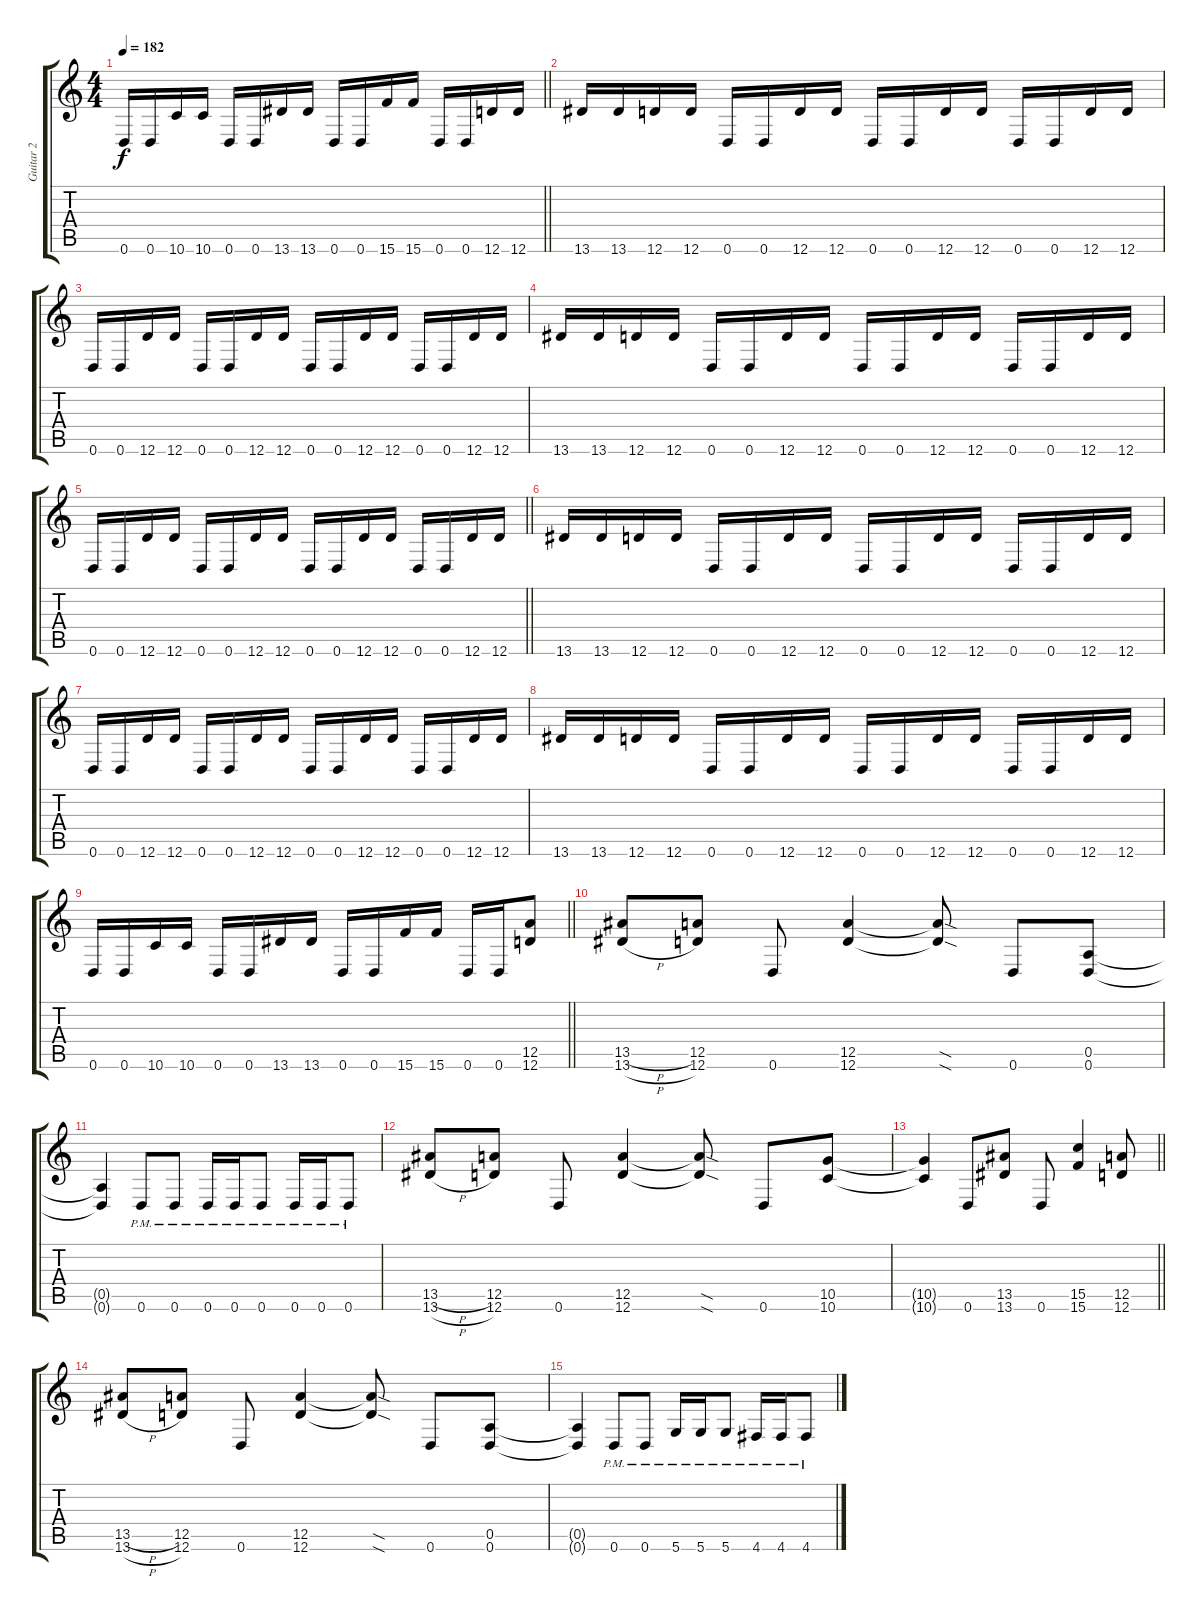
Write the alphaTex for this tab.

\track ("Guitar 2" "Guitar 2") {instrument distortionguitar}
\staff {score tabs}
\tuning (E4 B3 G3 D3 A2 D2) {hide}
\ts (4 4)
\tempo 182
\clef g2
\barLineRight lightlight
\ks c
0.6.16{dy f} 0.6.16 10.6.16 10.6.16 0.6.16 0.6.16 13.6.16 13.6.16 0.6.16 0.6.16 15.6.16 15.6.16 0.6.16 0.6.16 12.6.16 12.6.16 |
13.6.16 13.6.16 12.6.16 12.6.16 0.6.16 0.6.16 12.6.16 12.6.16 0.6.16 0.6.16 12.6.16 12.6.16 0.6.16 0.6.16 12.6.16 12.6.16 |
0.6.16 0.6.16 12.6.16 12.6.16 0.6.16 0.6.16 12.6.16 12.6.16 0.6.16 0.6.16 12.6.16 12.6.16 0.6.16 0.6.16 12.6.16 12.6.16 |
13.6.16 13.6.16 12.6.16 12.6.16 0.6.16 0.6.16 12.6.16 12.6.16 0.6.16 0.6.16 12.6.16 12.6.16 0.6.16 0.6.16 12.6.16 12.6.16 |
\barLineRight lightlight
0.6.16 0.6.16 12.6.16 12.6.16 0.6.16 0.6.16 12.6.16 12.6.16 0.6.16 0.6.16 12.6.16 12.6.16 0.6.16 0.6.16 12.6.16 12.6.16 |
13.6.16 13.6.16 12.6.16 12.6.16 0.6.16 0.6.16 12.6.16 12.6.16 0.6.16 0.6.16 12.6.16 12.6.16 0.6.16 0.6.16 12.6.16 12.6.16 |
0.6.16 0.6.16 12.6.16 12.6.16 0.6.16 0.6.16 12.6.16 12.6.16 0.6.16 0.6.16 12.6.16 12.6.16 0.6.16 0.6.16 12.6.16 12.6.16 |
13.6.16 13.6.16 12.6.16 12.6.16 0.6.16 0.6.16 12.6.16 12.6.16 0.6.16 0.6.16 12.6.16 12.6.16 0.6.16 0.6.16 12.6.16 12.6.16 |
\barLineRight lightlight
0.6.16 0.6.16 10.6.16 10.6.16 0.6.16 0.6.16 13.6.16 13.6.16 0.6.16 0.6.16 15.6.16 15.6.16 0.6.16 0.6.16 (12.5 12.6).8 |
\section ("" "")
(13.5{h} 13.6{h}).8 (12.5 12.6).8 0.6.8 (12.5 12.6).4 (12.5{sod t} 12.6{sod t}).8 0.6.8 (0.5 0.6).8 |
(0.5{t} 0.6{t}).4 0.6{pm}.8 0.6{pm}.8 0.6{pm}.16 0.6{pm}.16 0.6{pm}.8 0.6{pm}.16 0.6{pm}.16 0.6{pm}.8 |
(13.5{h} 13.6{h}).8 (12.5 12.6).8 0.6.8 (12.5 12.6).4 (12.5{sod t} 12.6{sod t}).8 0.6.8 (10.5 10.6).8 |
\barLineRight lightlight
(10.5{t} 10.6{t}).4 0.6.8 (13.5 13.6).8 0.6.8 (15.5 15.6).4 (12.5 12.6).8 |
(13.5{h} 13.6{h}).8 (12.5 12.6).8 0.6.8 (12.5 12.6).4 (12.5{sod t} 12.6{sod t}).8 0.6.8 (0.5 0.6).8 |
(0.5{t} 0.6{t}).4 0.6{pm}.8 0.6{pm}.8 5.6{pm}.16 5.6{pm}.16 5.6{pm}.8 4.6{pm}.16 4.6{pm}.16 4.6{pm}.8
